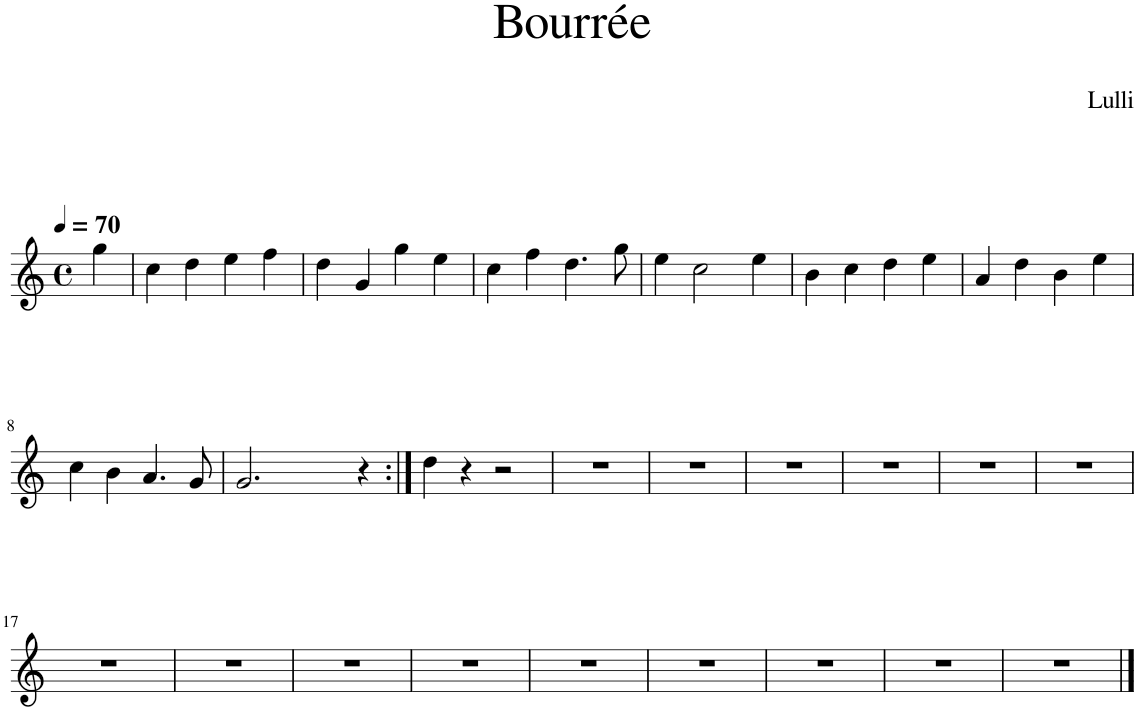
**kern
*part1
*staff1
*I"Violino
*I'Vln.
*clefG2
*k[]
*M4/4
*met(c)
*MM70
=1
4gg\
=2
4cc\
4dd\
4ee\
4ff\
=3
4dd\
4g/
4gg\
4ee\
=4
4cc\
4ff\
4.dd\
8gg\
=5
4ee\
2cc\
4ee\
=6
4b\
4cc\
4dd\
4ee\
=7
4a/
4dd\
4b\
4ee\
!!LO:LB:g=z
=8
4cc\
4b\
4.a/
8g/
=9
2.g/
4r
=10:|!
4dd\
4r
2r
=11
1r
=12
1r
=13
1r
=14
1r
=15
1r
=16
1r
!!LO:LB:g=z
=17
1r
=18
1r
=19
1r
=20
1r
=21
1r
=22
1r
=23
1r
=24
1r
=25
1r
==
*-
